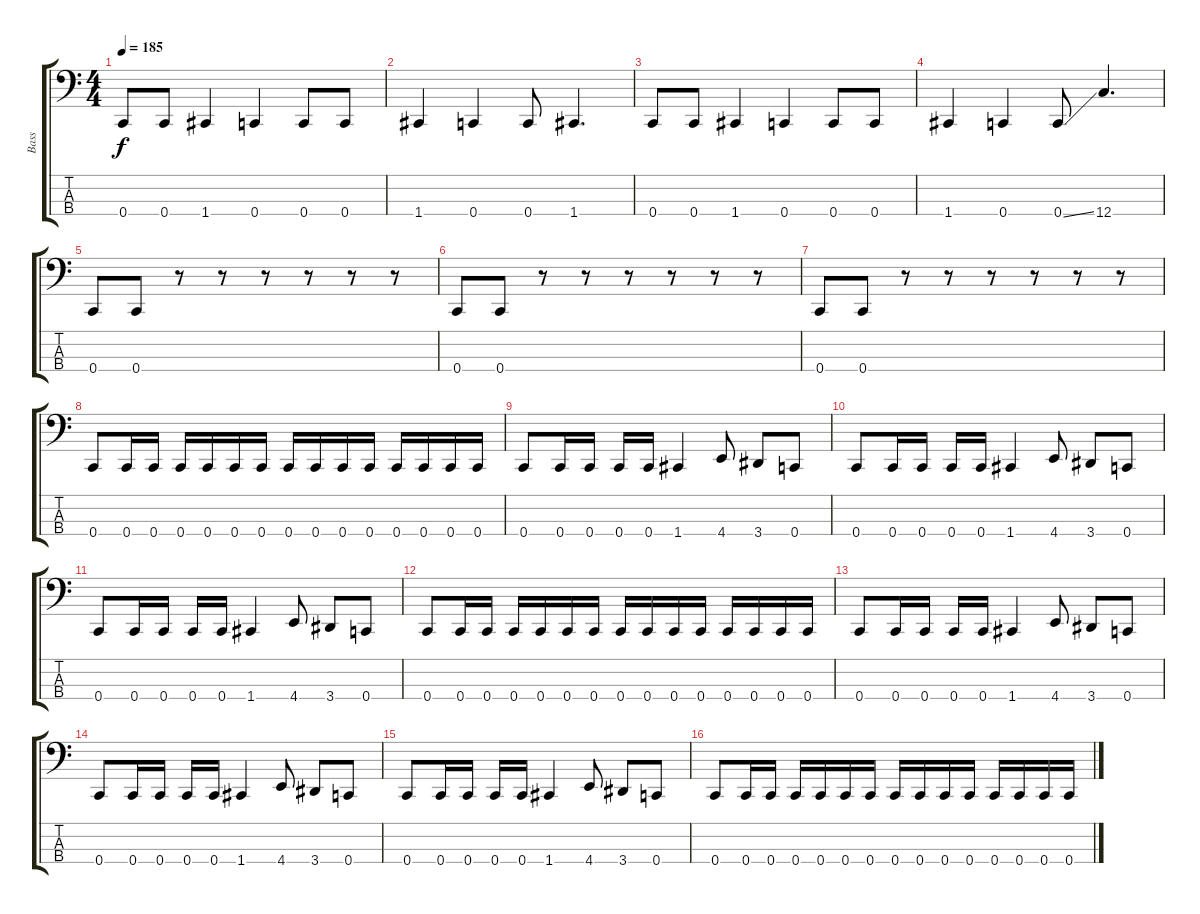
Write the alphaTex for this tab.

\track ("Bass" "Bass") {instrument electricbassfinger}
\staff {score tabs}
\tuning (F2 C2 G1 C1) {hide}
\ts (4 4)
\tempo 185
\clef f4
\ks c
0.4.8{dy f} 0.4.8 1.4.4 0.4.4 0.4.8 0.4.8 |
1.4.4 0.4.4 0.4.8 1.4.4{d} |
0.4.8 0.4.8 1.4.4 0.4.4 0.4.8 0.4.8 |
1.4.4 0.4.4 0.4{ss}.8 12.4.4{d} |
0.4.8 0.4.8 r.8 r.8 r.8 r.8 r.8 r.8 |
0.4.8 0.4.8 r.8 r.8 r.8 r.8 r.8 r.8 |
0.4.8 0.4.8 r.8 r.8 r.8 r.8 r.8 r.8 |
0.4.8 0.4.16 0.4.16 0.4.16 0.4.16 0.4.16 0.4.16 0.4.16 0.4.16 0.4.16 0.4.16 0.4.16 0.4.16 0.4.16 0.4.16 |
0.4.8 0.4.16 0.4.16 0.4.16 0.4.16 1.4.4 4.4.8 3.4.8 0.4.8 |
0.4.8 0.4.16 0.4.16 0.4.16 0.4.16 1.4.4 4.4.8 3.4.8 0.4.8 |
0.4.8 0.4.16 0.4.16 0.4.16 0.4.16 1.4.4 4.4.8 3.4.8 0.4.8 |
0.4.8 0.4.16 0.4.16 0.4.16 0.4.16 0.4.16 0.4.16 0.4.16 0.4.16 0.4.16 0.4.16 0.4.16 0.4.16 0.4.16 0.4.16 |
0.4.8 0.4.16 0.4.16 0.4.16 0.4.16 1.4.4 4.4.8 3.4.8 0.4.8 |
0.4.8 0.4.16 0.4.16 0.4.16 0.4.16 1.4.4 4.4.8 3.4.8 0.4.8 |
0.4.8 0.4.16 0.4.16 0.4.16 0.4.16 1.4.4 4.4.8 3.4.8 0.4.8 |
0.4.8 0.4.16 0.4.16 0.4.16 0.4.16 0.4.16 0.4.16 0.4.16 0.4.16 0.4.16 0.4.16 0.4.16 0.4.16 0.4.16 0.4.16
